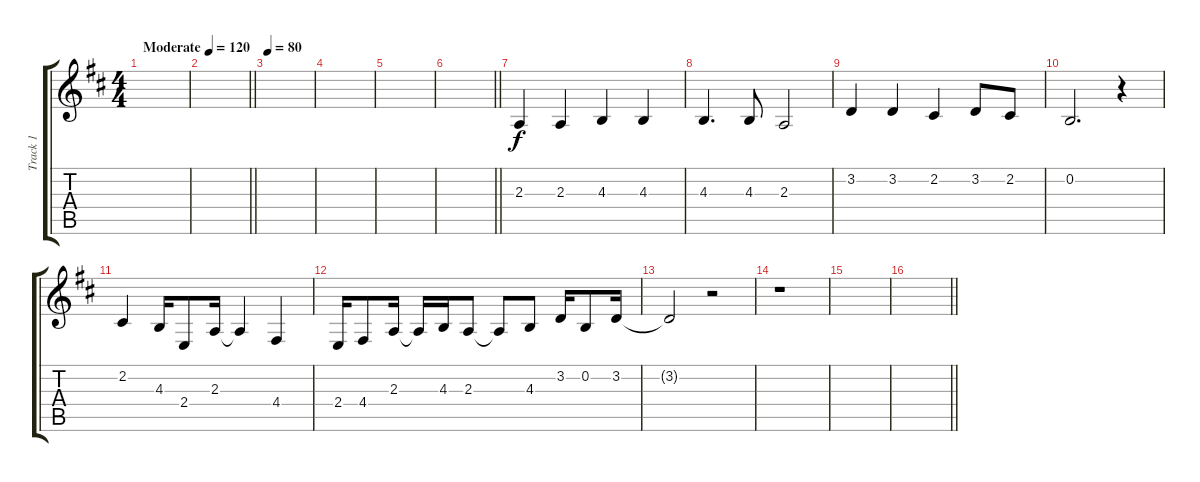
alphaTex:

\track ("Track 1" "Track 1") {instrument altosax}
\staff {score tabs}
\tuning (E4 B3 G3 D3 A2 E2) {hide}
\ts (4 4)
\tempo (120 "Moderate")
\tempo 60
\tempo (120 "Moderate")
\clef g2
\ks d
|
\barLineRight lightlight
|
\tempo 80
|
|
|
\barLineRight lightlight
|
2.3.4 2.3.4 4.3.4 4.3.4 |
4.3.4{d} 4.3.8 2.3.2 |
3.2.4 3.2.4 2.2.4 3.2.8 2.2.8 |
0.2.2{d} r.4 |
2.2.4 4.3.16 2.4.8 2.3.16 2.3{t}.4 4.4.4 |
2.4.16 4.4.8 2.3.16 2.3{t}.16 4.3.16 2.3.8 2.3{t}.8 4.3.8 3.2.16 0.2.8 3.2.16 |
3.2{t}.2 r.2 |
r.1 |
|
\barLineRight lightlight
